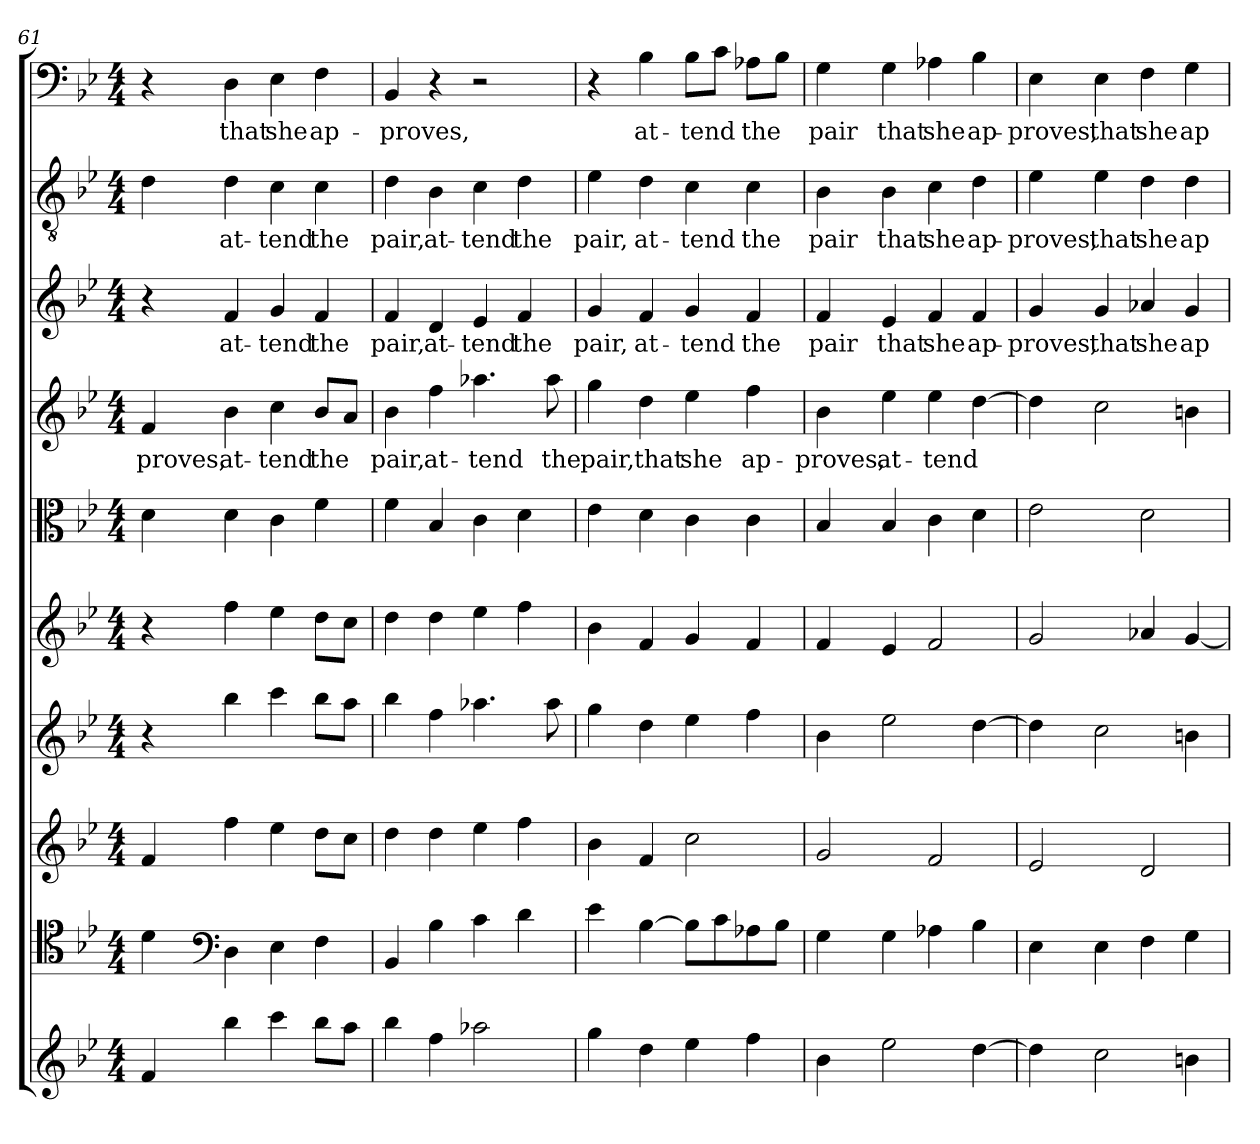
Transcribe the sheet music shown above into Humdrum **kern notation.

**kern	**kern	**kern	**kern	**kern	**kern	**kern	**text	**kern	**text	**kern	**text	**kern	**text
*part10	*part9	*part8	*part7	*part6	*part5	*part4	*part4	*part3	*part3	*part2	*part2	*part1	*part1
*staff10	*staff9	*staff8	*staff7	*staff6	*staff5	*staff4	*staff4	*staff3	*staff3	*staff2	*staff2	*staff1	*staff1
*clefG2	*clefC4	*clefG2	*clefG2	*clefG2	*clefC3	*clefG2	*	*clefG2	*	*clefGv2	*	*clefF4	*
*k[b-e-]	*k[b-e-]	*k[b-e-]	*k[b-e-]	*k[b-e-]	*k[b-e-]	*k[b-e-]	*	*k[b-e-]	*	*k[b-e-]	*	*k[b-e-]	*
*B-:	*B-:	*B-:	*B-:	*B-:	*B-:	*B-:	*	*B-:	*	*B-:	*	*B-:	*
*M4/4	*M4/4	*M4/4	*M4/4	*M4/4	*M4/4	*M4/4	*	*M4/4	*	*M4/4	*	*M4/4	*
=61	=61	=61	=61	=61	=61	=61	=61	=61	=61	=61	=61	=61	=61
4f/	4d\	4f/	4r	4r	4d\	4f/	-proves,	4r	.	4d\	.	4r	.
*	*clefF4	*	*	*	*	*	*	*	*	*	*	*	*
4bb-\	4D\	4ff\	4bb-\	4ff\	4d\	4b-\	at-	4f/	at-	4d\	at-	4D\	that
4ccc\	4E-\	4ee-\	4ccc\	4ee-\	4c\	4cc\	-tend	4g/	-tend	4c\	-tend	4E-\	she
8bb-\L	4F\	8dd\L	8bb-\L	8dd\L	4f\	8b-/L	the	4f/	the	4c\	the	4F\	ap-
8aa\J	.	8cc\J	8aa\J	8cc\J	.	8a/J	.	.	.	.	.	.	.
=62	=62	=62	=62	=62	=62	=62	=62	=62	=62	=62	=62	=62	=62
4bb-\	4BB-/	4dd\	4bb-\	4dd\	4f\	4b-\	pair,	4f/	pair,	4d\	pair,	4BB-/	-proves,
4ff\	4B-\	4dd\	4ff\	4dd\	4B-/	4ff\	at-	4d/	at-	4B-\	at-	4r	.
2aa-X\	4c\	4ee-\	4.aa-X\	4ee-\	4c\	4.aa-X\	-tend	4e-/	-tend	4c\	-tend	2r	.
.	4d\	4ff\	.	4ff\	4d\	.	.	4f/	the	4d\	the	.	.
.	.	.	8aa-\	.	.	8aa-\	the	.	.	.	.	.	.
=63	=63	=63	=63	=63	=63	=63	=63	=63	=63	=63	=63	=63	=63
4gg\	4e-\	4b-\	4gg\	4b-\	4e-\	4gg\	pair,	4g/	pair,	4e-\	pair,	4r	.
4dd\	[4B-\	4f/	4dd\	4f/	4d\	4dd\	that	4f/	at-	4d\	at-	4B-\	at-
4ee-\	8B-\L]	2cc\	4ee-\	4g/	4c\	4ee-\	she	4g/	-tend	4c\	-tend	8B-\L	-tend
.	8c\	.	.	.	.	.	.	.	.	.	.	8c\J	.
4ff\	8A-X\	.	4ff\	4f/	4c\	4ff\	ap-	4f/	the	4c\	the	8A-X\L	the
.	8B-\J	.	.	.	.	.	.	.	.	.	.	8B-\J	.
=64	=64	=64	=64	=64	=64	=64	=64	=64	=64	=64	=64	=64	=64
4b-\	4G\	2g/	4b-\	4f/	4B-/	4b-\	-proves,	4f/	pair	4B-\	pair	4G\	pair
2ee-\	4G\	.	2ee-\	4e-/	4B-/	4ee-\	at-	4e-/	that	4B-\	that	4G\	that
.	4A-X\	2f/	.	2f/	4c\	4ee-\	-tend	4f/	she	4c\	she	4A-X\	she
[4dd\	4B-\	.	[4dd\	.	4d\	[4dd\	.	4f/	ap-	4d\	ap-	4B-\	ap-
=65	=65	=65	=65	=65	=65	=65	=65	=65	=65	=65	=65	=65	=65
4dd\]	4E-\	2e-/	4dd\]	2g/	2e-\	4dd\]	.	4g/	-proves,	4e-\	-proves,	4E-\	-proves,
2cc\	4E-\	.	2cc\	.	.	2cc\	.	4g/	that	4e-\	that	4E-\	that
.	4F\	2d/	.	4a-X/	2d\	.	.	4a-X/	she	4d\	she	4F\	she
4bn\	4G\	.	4bn\	[4g/	.	4bn\	.	4g/	ap-	4d\	ap-	4G\	ap-
=	=	=	=	=	=	=	=	=	=	=	=	=	=
*-	*-	*-	*-	*-	*-	*-	*-	*-	*-	*-	*-	*-	*-
